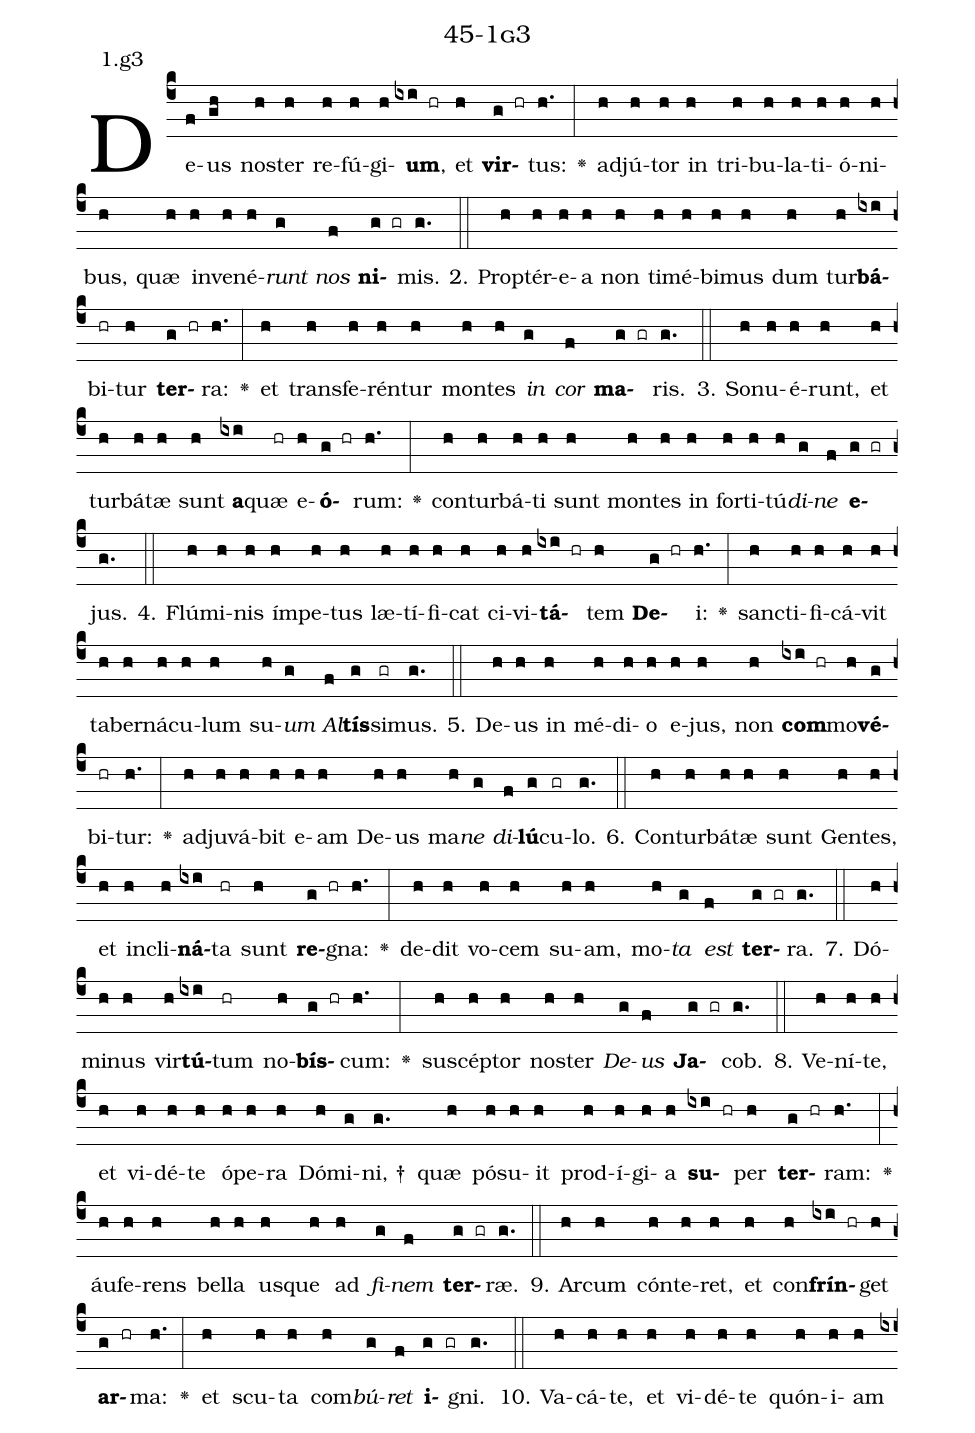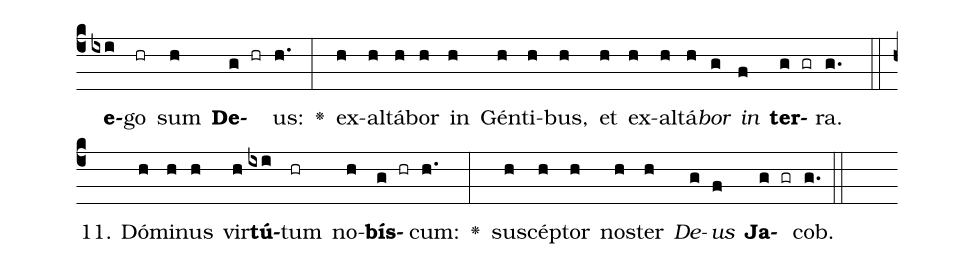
name: 45-1g3;
annotation: 1.g3;
%%
(c4)De(f)us(gh) nos(h)ter(h) re(h)fú(h)gi(h)<b>um</b>,(ixi hr) et(h) <b>vir</b>(g hr)tus:(h.) <v>\greheightstar</v>(:) ad(h)jú(h)tor(h) in(h) tri(h)bu(h)la(h)ti(h)ó(h)ni(h)bus,(h) quæ(h) in(h)ve(h)né(h)<i>runt</i>(g) <i>nos</i>(f) <b>ni</b>(g gr)mis.(g.) (::)
2. Prop(h)tér(h)e(h)a(h) non(h) ti(h)mé(h)bi(h)mus(h) dum(h) tur(h)<b>bá</b>(ixi)bi(hr)tur(h) <b>ter</b>(g hr)ra:(h.) <v>\greheightstar</v>(:) et(h) trans(h)fe(h)rén(h)tur(h) mon(h)tes(h) <i>in</i>(g) <i>cor</i>(f) <b>ma</b>(g gr)ris.(g.) (::)
3. So(h)nu(h)é(h)runt,(h) et(h) tur(h)bá(h)tæ(h) sunt(h) <b>a</b>(ixi)quæ(hr) e(h)<b>ó</b>(g hr)rum:(h.) <v>\greheightstar</v>(:) con(h)tur(h)bá(h)ti(h) sunt(h) mon(h)tes(h) in(h) for(h)ti(h)tú(h)<i>di</i>(g)<i>ne</i>(f) <b>e</b>(g gr)jus.(g.) (::)
4. Flú(h)mi(h)nis(h) ím(h)pe(h)tus(h) læ(h)tí(h)fi(h)cat(h) ci(h)vi(h)<b>tá</b>(ixi hr)tem(h) <b>De</b>(g hr)i:(h.) <v>\greheightstar</v>(:) sanc(h)ti(h)fi(h)cá(h)vit(h) ta(h)ber(h)ná(h)cu(h)lum(h) su(h)<i>um</i>(g) <i>Al</i>(f)<b>tís</b>(g)si(gr)mus.(g.) (::)
5. De(h)us(h) in(h) mé(h)di(h)o(h) e(h)jus,(h) non(h) <b>com</b>(ixi hr)mo(h)<b>vé</b>(g)bi(hr)tur:(h.) <v>\greheightstar</v>(:) ad(h)ju(h)vá(h)bit(h) e(h)am(h) De(h)us(h) ma(h)<i>ne</i>(g) <i>di</i>(f)<b>lú</b>(g)cu(gr)lo.(g.) (::)
6. Con(h)tur(h)bá(h)tæ(h) sunt(h) Gen(h)tes,(h) et(h) in(h)cli(h)<b>ná</b>(ixi)ta(hr) sunt(h) <b>re</b>(g hr)gna:(h.) <v>\greheightstar</v>(:) de(h)dit(h) vo(h)cem(h) su(h)am,(h) mo(h)<i>ta</i>(g) <i>est</i>(f) <b>ter</b>(g gr)ra.(g.) (::)
7. Dó(h)mi(h)nus(h) vir(h)<b>tú</b>(ixi)tum(hr) no(h)<b>bís</b>(g hr)cum:(h.) <v>\greheightstar</v>(:) su(h)scép(h)tor(h) nos(h)ter(h) <i>De</i>(g)<i>us</i>(f) <b>Ja</b>(g gr)cob.(g.) (::)
8. Ve(h)ní(h)te,(h) et(h) vi(h)dé(h)te(h) ó(h)pe(h)ra(h) Dó(h)mi(g)ni, †(g.) quæ(h) pó(h)su(h)it(h) prod(h)í(h)gi(h)a(h) <b>su</b>(ixi hr)per(h) <b>ter</b>(g hr)ram:(h.) <v>\greheightstar</v>(:) áu(h)fe(h)rens(h) bel(h)la(h) us(h)que(h) ad(h) <i>fi</i>(g)<i>nem</i>(f) <b>ter</b>(g gr)ræ.(g.) (::)
9. Ar(h)cum(h) cón(h)te(h)ret,(h) et(h) con(h)<b>frín</b>(ixi hr)get(h) <b>ar</b>(g hr)ma:(h.) <v>\greheightstar</v>(:) et(h) scu(h)ta(h) com(h)<i>bú</i>(g)<i>ret</i>(f) <b>i</b>(g gr)gni.(g.) (::)
10. Va(h)cá(h)te,(h) et(h) vi(h)dé(h)te(h) quón(h)i(h)am(h) <b>e</b>(ixi)go(hr) sum(h) <b>De</b>(g hr)us:(h.) <v>\greheightstar</v>(:) ex(h)al(h)tá(h)bor(h) in(h) Gén(h)ti(h)bus,(h) et(h) ex(h)al(h)tá(h)<i>bor</i>(g) <i>in</i>(f) <b>ter</b>(g gr)ra.(g.) (::)
11. Dó(h)mi(h)nus(h) vir(h)<b>tú</b>(ixi)tum(hr) no(h)<b>bís</b>(g hr)cum:(h.) <v>\greheightstar</v>(:) su(h)scép(h)tor(h) nos(h)ter(h) <i>De</i>(g)<i>us</i>(f) <b>Ja</b>(g gr)cob.(g.) (::)
